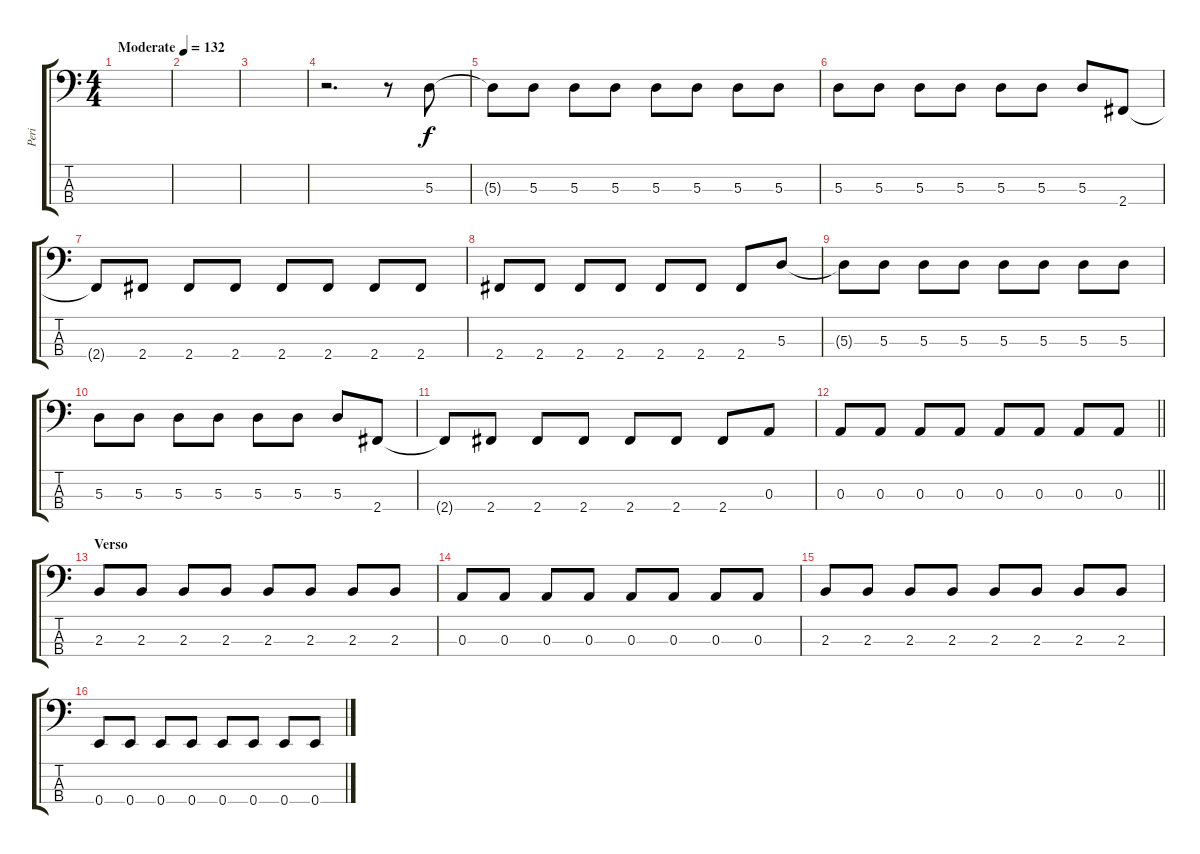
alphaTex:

\track ("Peri" "Peri") {instrument electricbassfinger}
\staff {score tabs}
\tuning (G2 D2 A1 E1) {hide}
\ts (4 4)
\tempo (132 "Moderate")
\clef f4
\ks c
|
|
|
r.2{d} r.8 5.3.8 |
5.3{t}.8 5.3.8 5.3.8 5.3.8 5.3.8 5.3.8 5.3.8 5.3.8 |
5.3.8 5.3.8 5.3.8 5.3.8 5.3.8 5.3.8 5.3.8 2.4.8 |
2.4{t}.8 2.4.8 2.4.8 2.4.8 2.4.8 2.4.8 2.4.8 2.4.8 |
2.4.8 2.4.8 2.4.8 2.4.8 2.4.8 2.4.8 2.4.8 5.3.8 |
5.3{t}.8 5.3.8 5.3.8 5.3.8 5.3.8 5.3.8 5.3.8 5.3.8 |
5.3.8 5.3.8 5.3.8 5.3.8 5.3.8 5.3.8 5.3.8 2.4.8 |
2.4{t}.8 2.4.8 2.4.8 2.4.8 2.4.8 2.4.8 2.4.8 0.3.8 |
\barLineRight lightlight
0.3.8 0.3.8 0.3.8 0.3.8 0.3.8 0.3.8 0.3.8 0.3.8 |
\section ("" "Verso")
2.3.8 2.3.8 2.3.8 2.3.8 2.3.8 2.3.8 2.3.8 2.3.8 |
0.3.8 0.3.8 0.3.8 0.3.8 0.3.8 0.3.8 0.3.8 0.3.8 |
2.3.8 2.3.8 2.3.8 2.3.8 2.3.8 2.3.8 2.3.8 2.3.8 |
0.4.8 0.4.8 0.4.8 0.4.8 0.4.8 0.4.8 0.4.8 0.4.8
